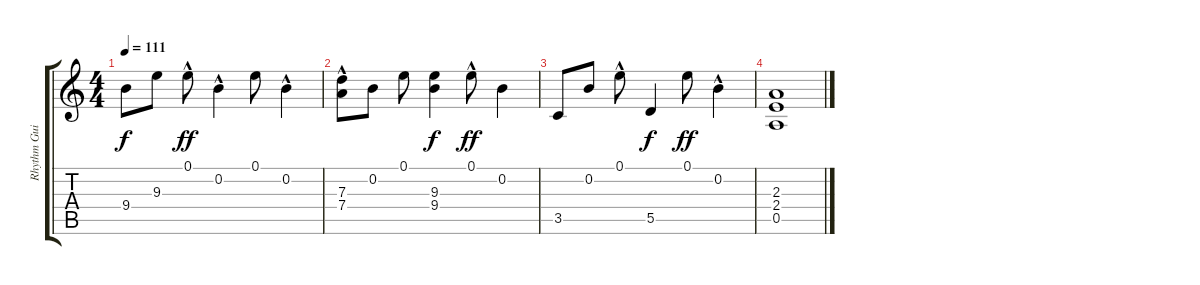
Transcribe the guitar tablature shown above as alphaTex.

\track ("Rhythm Guitar" "Rhythm Gui") {instrument overdrivenguitar}
\staff {score tabs}
\tuning (E4 B3 G3 D3 A2 E2) {hide}
\ts (4 4)
\tempo 111
\clef g2
\ks c
9.4.8{dy f} 9.3.8 0.1{hac}.8{dy ff} 0.2{hac}.4 0.1.8 0.2{hac}.4 |
(7.3{hac} 7.4).8{volume 0} 0.2.8 0.1.8 (9.3 9.4).4{dy f} 0.1{hac}.8{dy ff} 0.2.4 |
3.5.8 0.2.8 0.1{hac}.8 5.5.4{dy f} 0.1.8{dy ff} 0.2{hac}.4 |
(2.3 2.4 0.5).1
